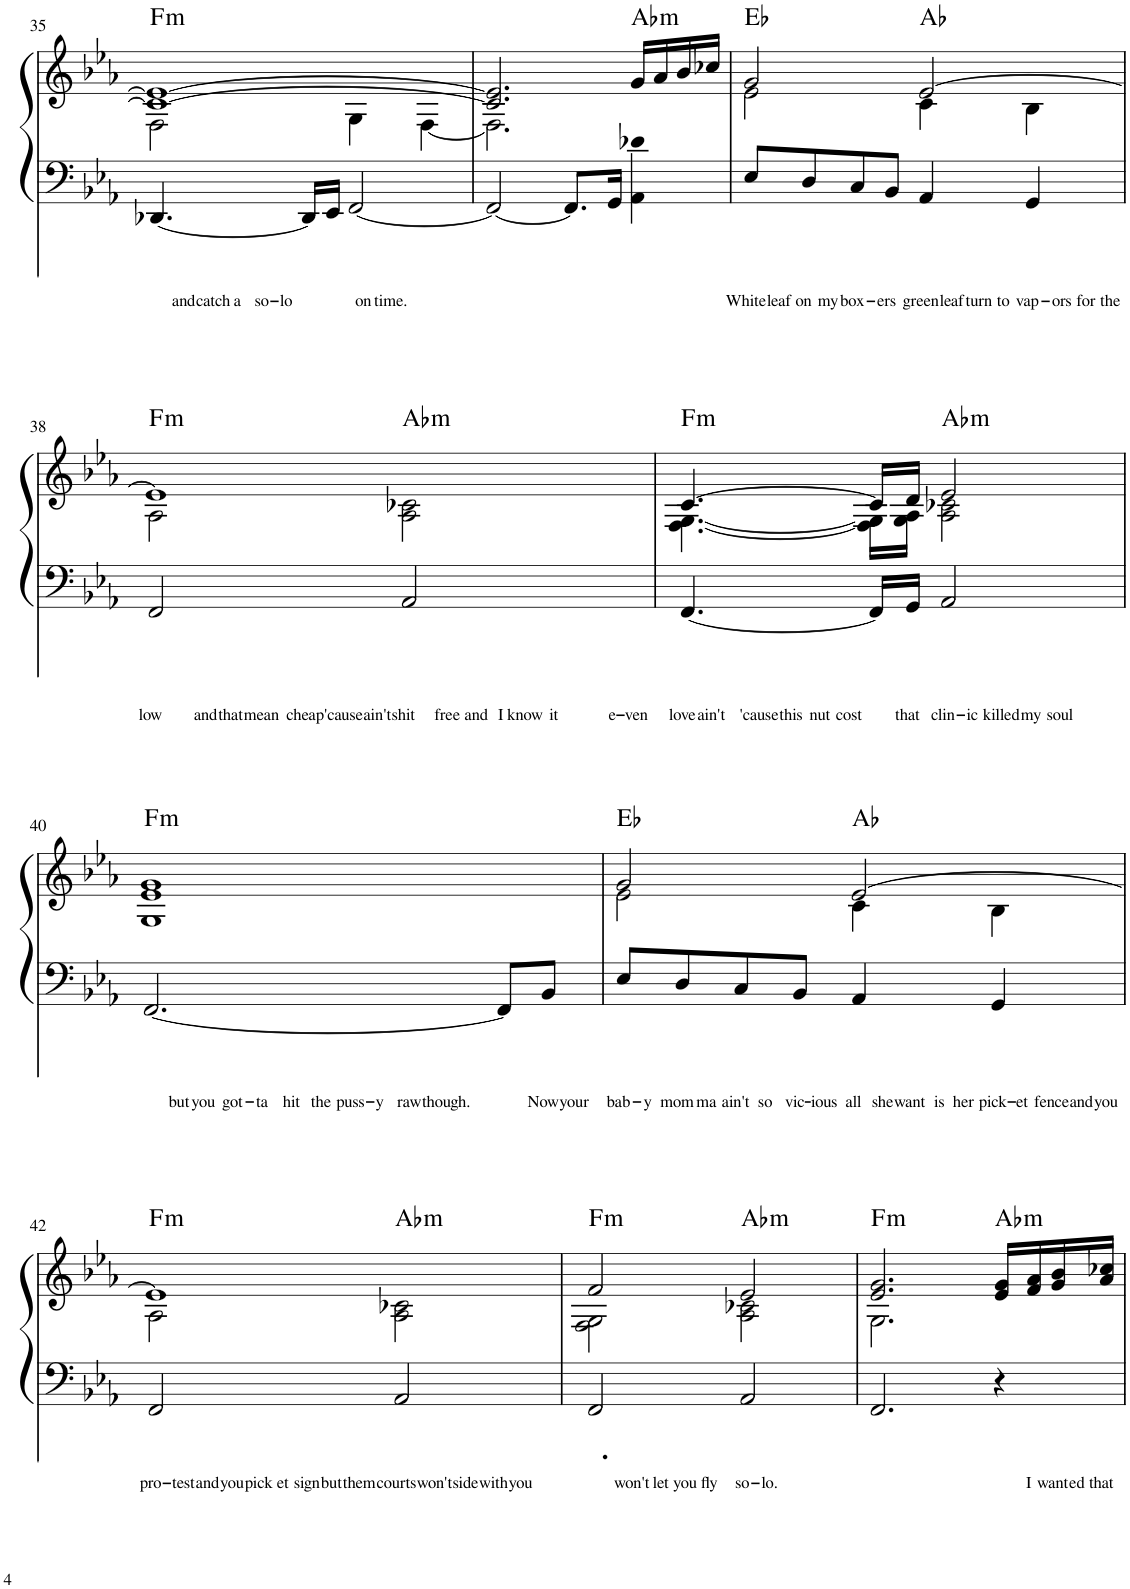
**kern	**text	**kern	**kern	**harte
*part2	*part2	*part1	*part1	*part1
*staff3	*staff3	*staff2	*staff1	*
*I"Voice	*	*I"Piano	*	*
*	*	*I'Pno	*	*
!!LO:PB:g=z
*clefG2	*	*clefF4	*clefG2	*
*k[]	*	*k[b-e-a-]	*k[b-e-a-]	*
*M4/4	*	*M4/4	*M4/4	*
=35	=35	=35	=35	=35
*	*	*	*^	*
!	!	!	!	!	!LO:H:kt=m
16r	.	[4.DD-X/	1c_ 1e-_	2F\	F:min
!	!LO:LY:b	!	!	!	!
16b-Xi/LL	and	.	.	.	.
!	!LO:LY:b	!	!	!	!
16b-i/	catch	.	.	.	.
!	!LO:LY:b	!	!	!	!
16b-i/JJ	a	.	.	.	.
!	!LO:LY:b	!	!	!	!
16b-i/KL	so-	.	.	.	.
!	!LO:LY:b	!	!	!	!
8b-i/J	-lo	.	.	.	.
.	.	16DD-/LL]	.	.	.
8r	.	16EE-/JJ	.	.	.
.	.	[2FF/	.	4G\	.
!	!LO:LY:b	!	!	!	!
16b-i/KL	on	.	.	.	.
!	!LO:LY:b	!	!	!	!
8b-i/J	time.	.	.	.	.
4r	.	.	.	[4F\	.
=36	=36	=36	=36	=36	=36
1r	.	2FF/_	2.c/] 2.e-/]	2.F\]	.
.	.	8.FF/L]	.	.	.
.	.	16GG/Jk	.	.	.
!	!	!	!	!	!LO:H:kt=m
.	.	4AA-\ 4c-X\	16g/LL	4ryy	Ab:min
.	.	.	16a-/	.	.
.	.	.	16b-/	.	.
.	.	.	16cc-X/JJ	.	.
=37	=37	=37	=37	=37	=37
!	!LO:LY:b	!	!	!	!
16b-Xi/LL	White	8E-/L	2g/	2e-\	Eb:maj
!	!LO:LY:b	!	!	!	!
16b-i/	leaf	.	.	.	.
!	!LO:LY:b	!	!	!	!
16b-i/	on	8D/	.	.	.
!	!LO:LY:b	!	!	!	!
16b-i/JJ	my	.	.	.	.
!	!LO:LY:b	!	!	!	!
8b-i/L	box-	8C/	.	.	.
!	!LO:LY:b	!	!	!	!
8b-i/J	-ers	8BB-/J	.	.	.
!	!LO:LY:b	!	!	!	!
16b-i/LL	green	4AA-/	[2e-/	4c\	Ab:maj
!	!LO:LY:b	!	!	!	!
16b-i/	leaf	.	.	.	.
!	!LO:LY:b	!	!	!	!
16b-i/	turn	.	.	.	.
!	!LO:LY:b	!	!	!	!
16b-i/JJ	to	.	.	.	.
!	!LO:LY:b	!	!	!	!
8b-i/L	vap-	4GG/	.	4B-\	.
!	!LO:LY:b	!	!	!	!
16b-i/L	-ors	.	.	.	.
!	!LO:LY:b	!	!	!	!
32b-i/L	for	.	.	.	.
!	!LO:LY:b	!	!	!	!
32b-i/JJJ	the	.	.	.	.
!!LO:LB:g=z	!!
=38	=38	=38	=38	=38	=38
!	!LO:LY:b	!	!	!	!LO:H:kt=m
8.b-Xi/L	low	2FF/	1e-]	2A-\	F:min
!	!LO:LY:b	!	!	!	!
32b-i/LL	and	.	.	.	.
!	!LO:LY:b	!	!	!	!
32b-i/JJJ	that	.	.	.	.
!	!LO:LY:b	!	!	!	!
8b-i/L	mean	.	.	.	.
!	!LO:LY:b	!	!	!	!
16b-i/L	cheap	.	.	.	.
!	!LO:LY:b	!	!	!	!
32b-i/L	'cause	.	.	.	.
!	!LO:LY:b	!	!	!	!
32b-i/JJJ	ain't	.	.	.	.
!	!LO:LY:b	!	!	!	!LO:H:kt=m
8b-i/L	shit	2AA-/	.	2A-\ 2c-X\	Ab:min
!	!LO:LY:b	!	!	!	!
16b-i/L	free	.	.	.	.
!	!LO:LY:b	!	!	!	!
32b-i/L	and	.	.	.	.
!	!LO:LY:b	!	!	!	!
32b-i/JJJ	I	.	.	.	.
!	!LO:LY:b	!	!	!	!
16b-i/LL	know	.	.	.	.
!	!LO:LY:b	!	!	!	!
16b-i/JJ	it	.	.	.	.
16r	.	.	.	.	.
!	!LO:LY:b	!	!	!	!
32b-i/LLL	e-	.	.	.	.
!	!LO:LY:b	!	!	!	!
32b-i/JJJ	-ven	.	.	.	.
=39	=39	=39	=39	=39	=39
!	!LO:LY:b	!	!	!	!LO:H:kt=m
16b-Xi/LL	love	[4.FF/	[4.c/	[4.F\ [4.G\	F:min
!	!LO:LY:b	!	!	!	!
16b-i/JJ	ain't	.	.	.	.
32r	.	.	.	.	.
!	!LO:LY:b	!	!	!	!
32b-i/KLL	'cause	.	.	.	.
!	!LO:LY:b	!	!	!	!
16b-i/JJ	this	.	.	.	.
!	!LO:LY:b	!	!	!	!
16b-i/KL	nut	.	.	.	.
!	!LO:LY:b	!	!	!	!
8b-i/	cost	.	.	.	.
.	.	16FF/LL]	16c/LL]	16F\] 16G\]LL	.
!	!LO:LY:b	!	!	!	!
16b-i/Jk	that	16GG/JJ	16d/JJ	16G\ 16A-\JJ	.
!	!LO:LY:b	!	!	!	!LO:H:kt=m
16b-i/LL	clin-	2AA-/	2e-/	2A-\ 2c-X\	Ab:min
!	!LO:LY:b	!	!	!	!
16b-i/	-ic	.	.	.	.
!	!LO:LY:b	!	!	!	!
16b-i/	killed	.	.	.	.
!	!LO:LY:b	!	!	!	!
16b-i/JJ	my	.	.	.	.
!	!LO:LY:b	!	!	!	!
4b-i/	soul	.	.	.	.
!!LO:LB:g=z	!!
=40	=40	=40	=40	=40	=40
!	!	!	!	!	!LO:H:kt=m
32r	.	[2.FF/	1g	1G 1e-	F:min
!	!LO:LY:b	!	!	!	!
32b-Xi/KLL	but	.	.	.	.
!	!LO:LY:b	!	!	!	!
16b-i/	you	.	.	.	.
!	!LO:LY:b	!	!	!	!
16b-i/	got-	.	.	.	.
!	!LO:LY:b	!	!	!	!
16b-i/JJ	-ta	.	.	.	.
!	!LO:LY:b	!	!	!	!
16b-i/LL	hit	.	.	.	.
!	!LO:LY:b	!	!	!	!
16b-i/	the	.	.	.	.
!	!LO:LY:b	!	!	!	!
16b-i/	puss-	.	.	.	.
!	!LO:LY:b	!	!	!	!
16b-i/JJ	-y	.	.	.	.
!	!LO:LY:b	!	!	!	!
16b-i/KL	raw	.	.	.	.
!	!LO:LY:b	!	!	!	!
8.b-i/J	though.	.	.	.	.
8r	.	8FF/L]	.	.	.
!	!LO:LY:b	!	!	!	!
16b-i/LL	Now	8BB-/J	.	.	.
!	!LO:LY:b	!	!	!	!
16b-i/JJ	your	.	.	.	.
=41	=41	=41	=41	=41	=41
!	!LO:LY:b	!	!	!	!
16b-Xi/LL	bab-	8E-/L	2g/	2e-\	Eb:maj
!	!LO:LY:b	!	!	!	!
16b-i/	-y	.	.	.	.
!	!LO:LY:b	!	!	!	!
16b-i/	mom-	8D/	.	.	.
!	!LO:LY:b	!	!	!	!
16b-i/JJ	-ma	.	.	.	.
!	!LO:LY:b	!	!	!	!
16b-i/LL	ain't	8C/	.	.	.
!	!LO:LY:b	!	!	!	!
16b-i/	so	.	.	.	.
!	!LO:LY:b	!	!	!	!
16b-i/	vic-	8BB-/J	.	.	.
!	!LO:LY:b	!	!	!	!
16b-i/JJ	-ious	.	.	.	.
!	!LO:LY:b	!	!	!	!
16b-i/LL	all	4AA-/	[2e-/	4c\	Ab:maj
!	!LO:LY:b	!	!	!	!
32b-i/K	she	.	.	.	.
!	!LO:LY:b	!	!	!	!
16b-i/	want	.	.	.	.
!	!LO:LY:b	!	!	!	!
32b-i/K	is	.	.	.	.
!	!LO:LY:b	!	!	!	!
16b-i/JJ	her	.	.	.	.
!	!LO:LY:b	!	!	!	!
16b-i/LL	pick-	4GG/	.	4B-\	.
!	!LO:LY:b	!	!	!	!
16b-i/	-et	.	.	.	.
!	!LO:LY:b	!	!	!	!
16b-i/	fence	.	.	.	.
!	!LO:LY:b	!	!	!	!
32b-i/L	and	.	.	.	.
!	!LO:LY:b	!	!	!	!
32b-i/JJJ	you	.	.	.	.
!!LO:LB:g=z	!!
=42	=42	=42	=42	=42	=42
!	!LO:LY:b	!	!	!	!LO:H:kt=m
8b-Xi/L	pro-	2FF/	1e-]	2A-\	F:min
!	!LO:LY:b	!	!	!	!
16b-i/L	-test	.	.	.	.
!	!LO:LY:b	!	!	!	!
32b-i/L	and	.	.	.	.
!	!LO:LY:b	!	!	!	!
32b-i/JJJ	you	.	.	.	.
!	!LO:LY:b	!	!	!	!
16b-i/LL	pick-	.	.	.	.
!	!LO:LY:b	!	!	!	!
16b-i/	-et	.	.	.	.
!	!LO:LY:b	!	!	!	!
16b-i/	sign	.	.	.	.
!	!LO:LY:b	!	!	!	!
32b-i/L	but	.	.	.	.
!	!LO:LY:b	!	!	!	!
32b-i/JJJ	them	.	.	.	.
!	!LO:LY:b	!	!	!	!LO:H:kt=m
8b-i/L	courts	2AA-/	.	2A-\ 2c-X\	Ab:min
!	!LO:LY:b	!	!	!	!
16b-i/L	won't	.	.	.	.
!	!LO:LY:b	!	!	!	!
16b-i/JJ	side	.	.	.	.
!	!LO:LY:b	!	!	!	!
16b-i/KL	with	.	.	.	.
!	!LO:LY:b	!	!	!	!
8.b-i/J	you	.	.	.	.
=43	=43	=43	=43	=43	=43
!	!	!	!	!	!LO:H:kt=m
8.r	.	2FF/	2f/	2F\ 2G\	F:min
!	!LO:LY:b	!	!	!	!
16b-Xi/	won't	.	.	.	.
!	!LO:LY:b	!	!	!	!
16b-i/LL	let	.	.	.	.
!	!LO:LY:b	!	!	!	!
16b-i/J	you	.	.	.	.
!	!LO:LY:b	!	!	!	!
8b-i/J	fly	.	.	.	.
!	!LO:LY:b	!	!	!	!LO:H:kt=m
16b-i/KL	so-	2AA-/	2e-/	2A-\ 2c-X\	Ab:min
!	!LO:LY:b	!	!	!	!
8.b-i/J	-lo.	.	.	.	.
4r	.	.	.	.	.
=44	=44	=44	=44	=44	=44
!	!	!	!	!	!LO:H:kt=m
2r	.	2.FF/	2.e-/ 2.g/	2.G\	F:min
4r	.	.	.	.	.
!	!	!	!	!	!LO:H:kt=m
16r	.	4r	16e-/ 16g/LL	4ryy	Ab:min
!	!LO:LY:b	!	!	!	!
16b-Xi/LL	I	.	16f/ 16a-/	.	.
!	!LO:LY:b	!	!	!	!
32b-i/L	want-	.	16g/ 16b-/	.	.
!	!LO:LY:b	!	!	!	!
32b-i/J	-ed	.	.	.	.
!	!LO:LY:b	!	!	!	!
16b-i/JJ	that	.	16a-/ 16cc-X/JJ	.	.
*	*	*	*v	*v	*
=	=	=	=	=
*-	*-	*-	*-	*-
